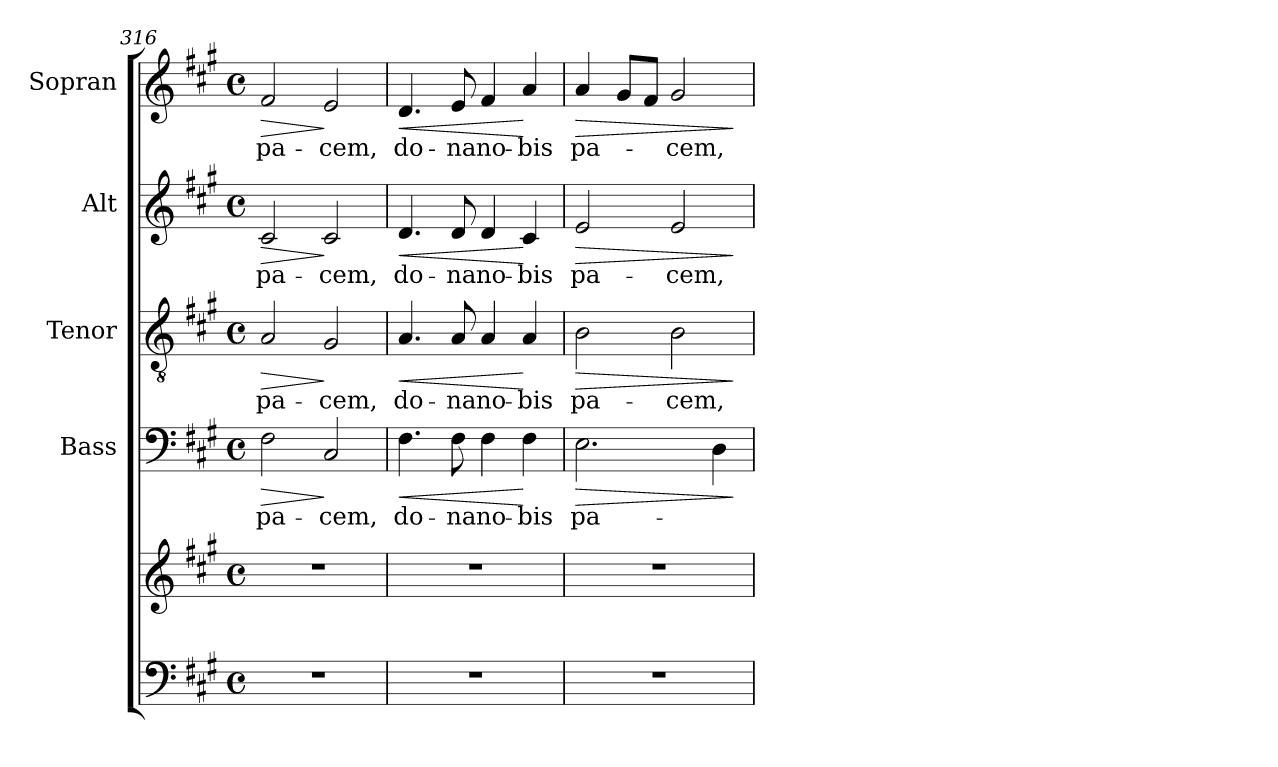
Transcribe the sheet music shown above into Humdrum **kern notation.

**kern	**kern	**kern	**text	**dynam	**kern	**text	**dynam	**kern	**text	**dynam	**kern	**text	**dynam
*part5	*part5	*part4	*part4	*part4	*part3	*part3	*part3	*part2	*part2	*part2	*part1	*part1	*part1
*staff6	*staff5	*staff4	*staff4	*staff4	*staff3	*staff3	*staff3	*staff2	*staff2	*staff2	*staff1	*staff1	*staff1
*	*	*I"Bass	*	*	*I"Tenor	*	*	*I"Alt	*	*	*I"Sopran	*	*
*	*	*I'B.	*	*	*I'T.	*	*	*I'A.	*	*	*I'S.	*	*
*clefF4	*clefG2	*clefF4	*	*	*clefGv2	*	*	*clefG2	*	*	*clefG2	*	*
*k[f#c#g#]	*k[f#c#g#]	*k[f#c#g#]	*	*	*k[f#c#g#]	*	*	*k[f#c#g#]	*	*	*k[f#c#g#]	*	*
*A:	*A:	*A:	*	*	*A:	*	*	*A:	*	*	*A:	*	*
*M4/4	*M4/4	*M4/4	*	*	*M4/4	*	*	*M4/4	*	*	*M4/4	*	*
*met(c)	*met(c)	*met(c)	*	*	*met(c)	*	*	*met(c)	*	*	*met(c)	*	*
=316	=316	=316	=316	=316	=316	=316	=316	=316	=316	=316	=316	=316	=316
!	!	!	!LO:LY:b	!LO:HP:b	!	!LO:LY:b	!LO:HP:b	!	!LO:LY:b	!LO:HP:b	!	!LO:LY:b	!LO:HP:b
1r	1r	2F#\	pa-	>	2A/	pa-	>	2c#/	pa-	>	2f#/	pa-	>
!	!	!	!LO:LY:b	!	!	!LO:LY:b	!	!	!LO:LY:b	!	!	!LO:LY:b	!
.	.	2C#/	-cem,	]	2G#/	-cem,	]	2c#/	-cem,	]	2e/	-cem,	]
=317	=317	=317	=317	=317	=317	=317	=317	=317	=317	=317	=317	=317	=317
!	!	!	!LO:LY:b	!LO:HP:b	!	!LO:LY:b	!LO:HP:b	!	!LO:LY:b	!LO:HP:b	!	!LO:LY:b	!LO:HP:b
1r	1r	4.F#\	do-	<	4.A/	do-	<	4.d/	do-	<	4.d/	do-	<
!	!	!	!LO:LY:b	!	!	!LO:LY:b	!	!	!LO:LY:b	!	!	!LO:LY:b	!
.	.	8F#\	-na	.	8A/	-na	.	8d/	-na	.	8e/	-na	.
!	!	!	!LO:LY:b	!	!	!LO:LY:b	!	!	!LO:LY:b	!	!	!LO:LY:b	!
.	.	4F#\	no-	.	4A/	no-	.	4d/	no-	.	4f#/	no-	.
!	!	!	!LO:LY:b	!	!	!LO:LY:b	!	!	!LO:LY:b	!	!	!LO:LY:b	!
.	.	4F#\	-bis	[	4A/	-bis	[	4c#/	-bis	[	4a/	-bis	[
!!LO:LB:g=z
=318	=318	=318	=318	=318	=318	=318	=318	=318	=318	=318	=318	=318	=318
!	!	!	!LO:LY:b	!LO:HP:b	!	!LO:LY:b	!LO:HP:b	!	!LO:LY:b	!LO:HP:b	!	!LO:LY:b	!LO:HP:b
1r	1r	2.E\	pa-	>	2B\	pa-	>	2e/	pa-	>	4a/	pa-	>
.	.	.	.	.	.	.	.	.	.	.	8g#/L	.	.
.	.	.	.	.	.	.	.	.	.	.	8f#/J	.	.
!	!	!	!	!	!	!LO:LY:b	!	!	!LO:LY:b	!	!	!LO:LY:b	!
.	.	.	.	.	2B\	-cem,	.	2e/	-cem,	.	2g#/	-cem,	.
.	.	4D\	.	.	.	.	.	.	.	.	.	.	.
.	.	.	.	]	.	.	]	.	.	]	.	.	]
=	=	=	=	=	=	=	=	=	=	=	=	=	=
*-	*-	*-	*-	*-	*-	*-	*-	*-	*-	*-	*-	*-	*-
